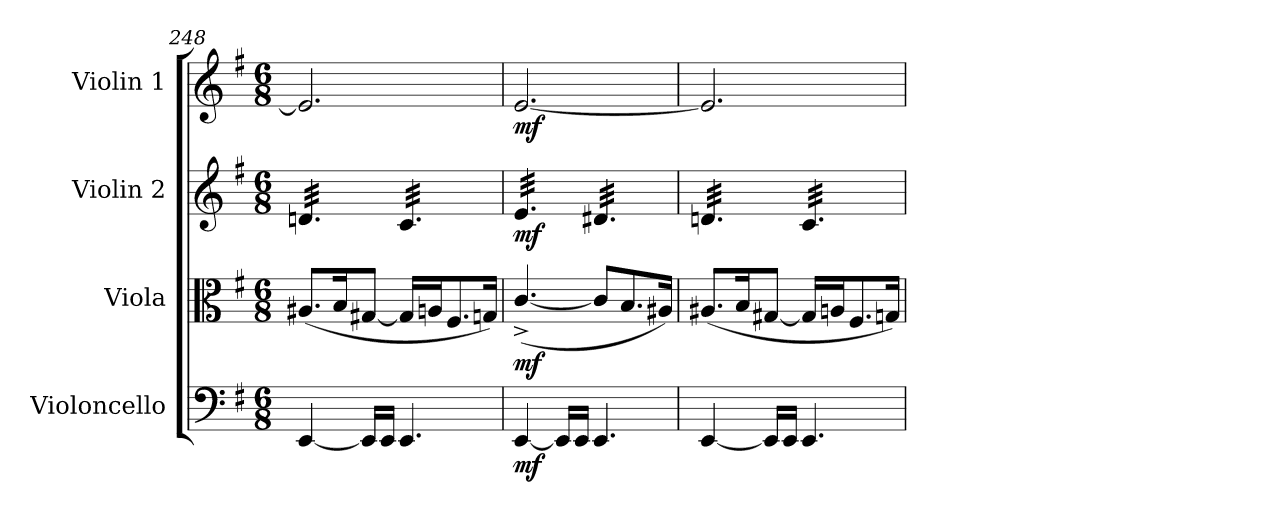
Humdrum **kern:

**kern	**dynam	**kern	**dynam	**kern	**dynam	**kern	**dynam
*part4	*part4	*part3	*part3	*part2	*part2	*part1	*part1
*staff4	*staff4	*staff3	*staff3	*staff2	*staff2	*staff1	*staff1
*I"Violoncello	*	*I"Viola	*	*I"Violin 2	*	*I"Violin 1	*
*I'Vc	*	*I'Vla	*	*I'Vln	*	*I'Vln	*
*clefF4	*	*clefC3	*	*clefG2	*	*clefG2	*
*k[f#]	*	*k[f#]	*	*k[f#]	*	*k[f#]	*
*M6/8	*	*M6/8	*	*M6/8	*	*M6/8	*
=248	=248	=248	=248	=248	=248	=248	=248
*	*	*	*	*	*	*^	*
*	*	*	*	*tremolo	*	*	*	*
[4EE/	.	(8.A#X/L	.	32dn/LLL	.	2.e/]	4.ryy	.
.	.	.	.	32dn/	.	.	.	.
.	.	.	.	32dn/	.	.	.	.
.	.	.	.	32dn/	.	.	.	.
.	.	.	.	32dn/	.	.	.	.
.	.	.	.	32dn/	.	.	.	.
.	.	16B/K	.	32dn/	.	.	.	.
.	.	.	.	32dn/	.	.	.	.
16EE/LL]	.	[8G#X/J	.	32dn/	.	.	.	.
.	.	.	.	32dn/	.	.	.	.
16EE/JJ	.	.	.	32dn/	.	.	.	.
.	.	.	.	32dn/JJJ	.	.	.	.
4.EE/	.	16G#/LL]	.	32c/LLL	.	.	4.ryy	.
.	.	.	.	32c/	.	.	.	.
.	.	16An/J	.	32c/	.	.	.	.
.	.	.	.	32c/	.	.	.	.
.	.	8.F#/	.	32c/	.	.	.	.
.	.	.	.	32c/	.	.	.	.
.	.	.	.	32c/	.	.	.	.
.	.	.	.	32c/	.	.	.	.
.	.	.	.	32c/	.	.	.	.
.	.	.	.	32c/	.	.	.	.
.	.	16Gn/Jk)	.	32c/	.	.	.	.
.	.	.	.	32c/JJJ	.	.	.	.
*	*	*	*	*	*	*v	*v	*
=249	=249	=249	=249	=249	=249	=249	=249
!	!LO:DY:b	!	!LO:DY:b	!	!LO:DY:b	!	!LO:DY:b
[4EE/	mf	([4.c^>/	mf	32e/LLL	mf	[2.e/	mf
.	.	.	.	32e/	.	.	.
.	.	.	.	32e/	.	.	.
.	.	.	.	32e/	.	.	.
.	.	.	.	32e/	.	.	.
.	.	.	.	32e/	.	.	.
.	.	.	.	32e/	.	.	.
.	.	.	.	32e/	.	.	.
16EE/LL]	.	.	.	32e/	.	.	.
.	.	.	.	32e/	.	.	.
16EE/JJ	.	.	.	32e/	.	.	.
.	.	.	.	32e/JJJ	.	.	.
4.EE/	.	8c/L]	.	32d#X/LLL	.	.	.
.	.	.	.	32d#X/	.	.	.
.	.	.	.	32d#X/	.	.	.
.	.	.	.	32d#X/	.	.	.
.	.	8.B/	.	32d#X/	.	.	.
.	.	.	.	32d#X/	.	.	.
.	.	.	.	32d#X/	.	.	.
.	.	.	.	32d#X/	.	.	.
.	.	.	.	32d#X/	.	.	.
.	.	.	.	32d#X/	.	.	.
.	.	16A#X/Jk)	.	32d#X/	.	.	.
.	.	.	.	32d#X/JJJ	.	.	.
=250	=250	=250	=250	=250	=250	=250	=250
*	*	*	*	*	*	*^	*
[4EE/	.	(8.A#X/L	.	32dn/LLL	.	2.e/]	4.ryy	.
.	.	.	.	32dn/	.	.	.	.
.	.	.	.	32dn/	.	.	.	.
.	.	.	.	32dn/	.	.	.	.
.	.	.	.	32dn/	.	.	.	.
.	.	.	.	32dn/	.	.	.	.
.	.	16B/K	.	32dn/	.	.	.	.
.	.	.	.	32dn/	.	.	.	.
16EE/LL]	.	[8G#X/J	.	32dn/	.	.	.	.
.	.	.	.	32dn/	.	.	.	.
16EE/JJ	.	.	.	32dn/	.	.	.	.
.	.	.	.	32dn/JJJ	.	.	.	.
4.EE/	.	16G#/LL]	.	32c/LLL	.	.	4.ryy	.
.	.	.	.	32c/	.	.	.	.
.	.	16An/J	.	32c/	.	.	.	.
.	.	.	.	32c/	.	.	.	.
.	.	8.F#/	.	32c/	.	.	.	.
.	.	.	.	32c/	.	.	.	.
.	.	.	.	32c/	.	.	.	.
.	.	.	.	32c/	.	.	.	.
.	.	.	.	32c/	.	.	.	.
.	.	.	.	32c/	.	.	.	.
.	.	16Gn/Jk)	.	32c/	.	.	.	.
.	.	.	.	32c/JJJ	.	.	.	.
*	*	*	*	*Xtremolo	*	*	*	*
*	*	*	*	*	*	*v	*v	*
=	=	=	=	=	=	=	=
*-	*-	*-	*-	*-	*-	*-	*-
